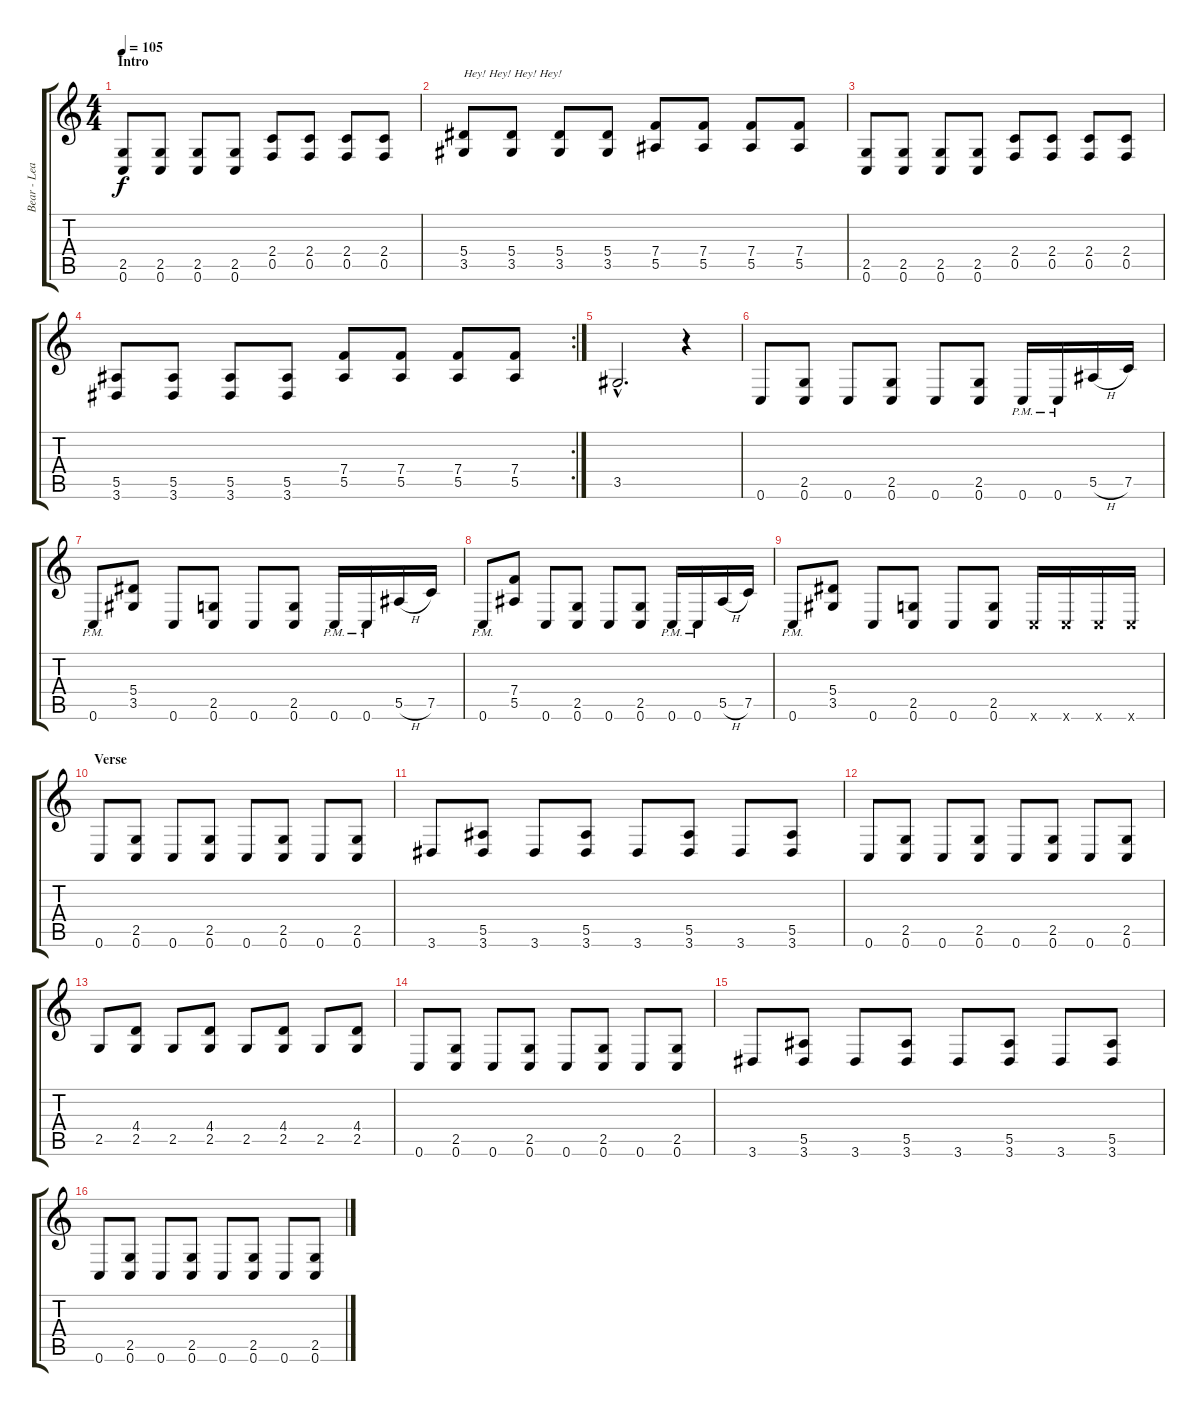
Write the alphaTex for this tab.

\track ("Bear - Lead Guitar" "Bear - Lea") {instrument distortionguitar}
\staff {score tabs}
\tuning (C4 G3 Eb3 Bb2 F2 C2) {hide}
\ts (4 4)
\section ("" "Intro")
\tempo 105
\clef g2
\ks c
(2.5 0.6).8{dy f instrument distortionguitar} (2.5 0.6).8 (2.5 0.6).8 (2.5 0.6).8 (2.4 0.5).8 (2.4 0.5).8 (2.4 0.5).8 (2.4 0.5).8 |
(5.4 3.5).8{txt "Hey! Hey! Hey! Hey!"} (5.4 3.5).8 (5.4 3.5).8 (5.4 3.5).8 (7.4 5.5).8 (7.4 5.5).8 (7.4 5.5).8 (7.4 5.5).8 |
(2.5 0.6).8 (2.5 0.6).8 (2.5 0.6).8 (2.5 0.6).8 (2.4 0.5).8 (2.4 0.5).8 (2.4 0.5).8 (2.4 0.5).8 |
\rc 2
(5.5 3.6).8 (5.5 3.6).8 (5.5 3.6).8 (5.5 3.6).8 (7.4 5.5).8 (7.4 5.5).8 (7.4 5.5).8 (7.4 5.5).8 |
3.5{hac}.2{d} r.4 |
0.6.8 (2.5 0.6).8 0.6.8 (2.5 0.6).8 0.6.8 (2.5 0.6).8 0.6{pm}.16 0.6{pm}.16 5.5{h}.16 7.5.16 |
0.6{pm}.8 (5.4 3.5).8 0.6.8 (2.5 0.6).8 0.6.8 (2.5 0.6).8 0.6{pm}.16 0.6{pm}.16 5.5{h}.16 7.5.16 |
0.6{pm}.8 (7.4 5.5).8 0.6.8 (2.5 0.6).8 0.6.8 (2.5 0.6).8 0.6{pm}.16 0.6{pm}.16 5.5{h}.16 7.5.16 |
0.6{pm}.8 (5.4 3.5).8 0.6.8 (2.5 0.6).8 0.6.8 (2.5 0.6).8 0.6{x}.16 0.6{x}.16 0.6{x}.16 0.6{x}.16 |
\section ("" "Verse")
0.6.8 (2.5 0.6).8 0.6.8 (2.5 0.6).8 0.6.8 (2.5 0.6).8 0.6.8 (2.5 0.6).8 |
3.6.8 (5.5 3.6).8 3.6.8 (5.5 3.6).8 3.6.8 (5.5 3.6).8 3.6.8 (5.5 3.6).8 |
0.6.8 (2.5 0.6).8 0.6.8 (2.5 0.6).8 0.6.8 (2.5 0.6).8 0.6.8 (2.5 0.6).8 |
2.5.8 (4.4 2.5).8 2.5.8 (4.4 2.5).8 2.5.8 (4.4 2.5).8 2.5.8 (4.4 2.5).8 |
0.6.8 (2.5 0.6).8 0.6.8 (2.5 0.6).8 0.6.8 (2.5 0.6).8 0.6.8 (2.5 0.6).8 |
3.6.8 (5.5 3.6).8 3.6.8 (5.5 3.6).8 3.6.8 (5.5 3.6).8 3.6.8 (5.5 3.6).8 |
0.6.8 (2.5 0.6).8 0.6.8 (2.5 0.6).8 0.6.8 (2.5 0.6).8 0.6.8 (2.5 0.6).8
